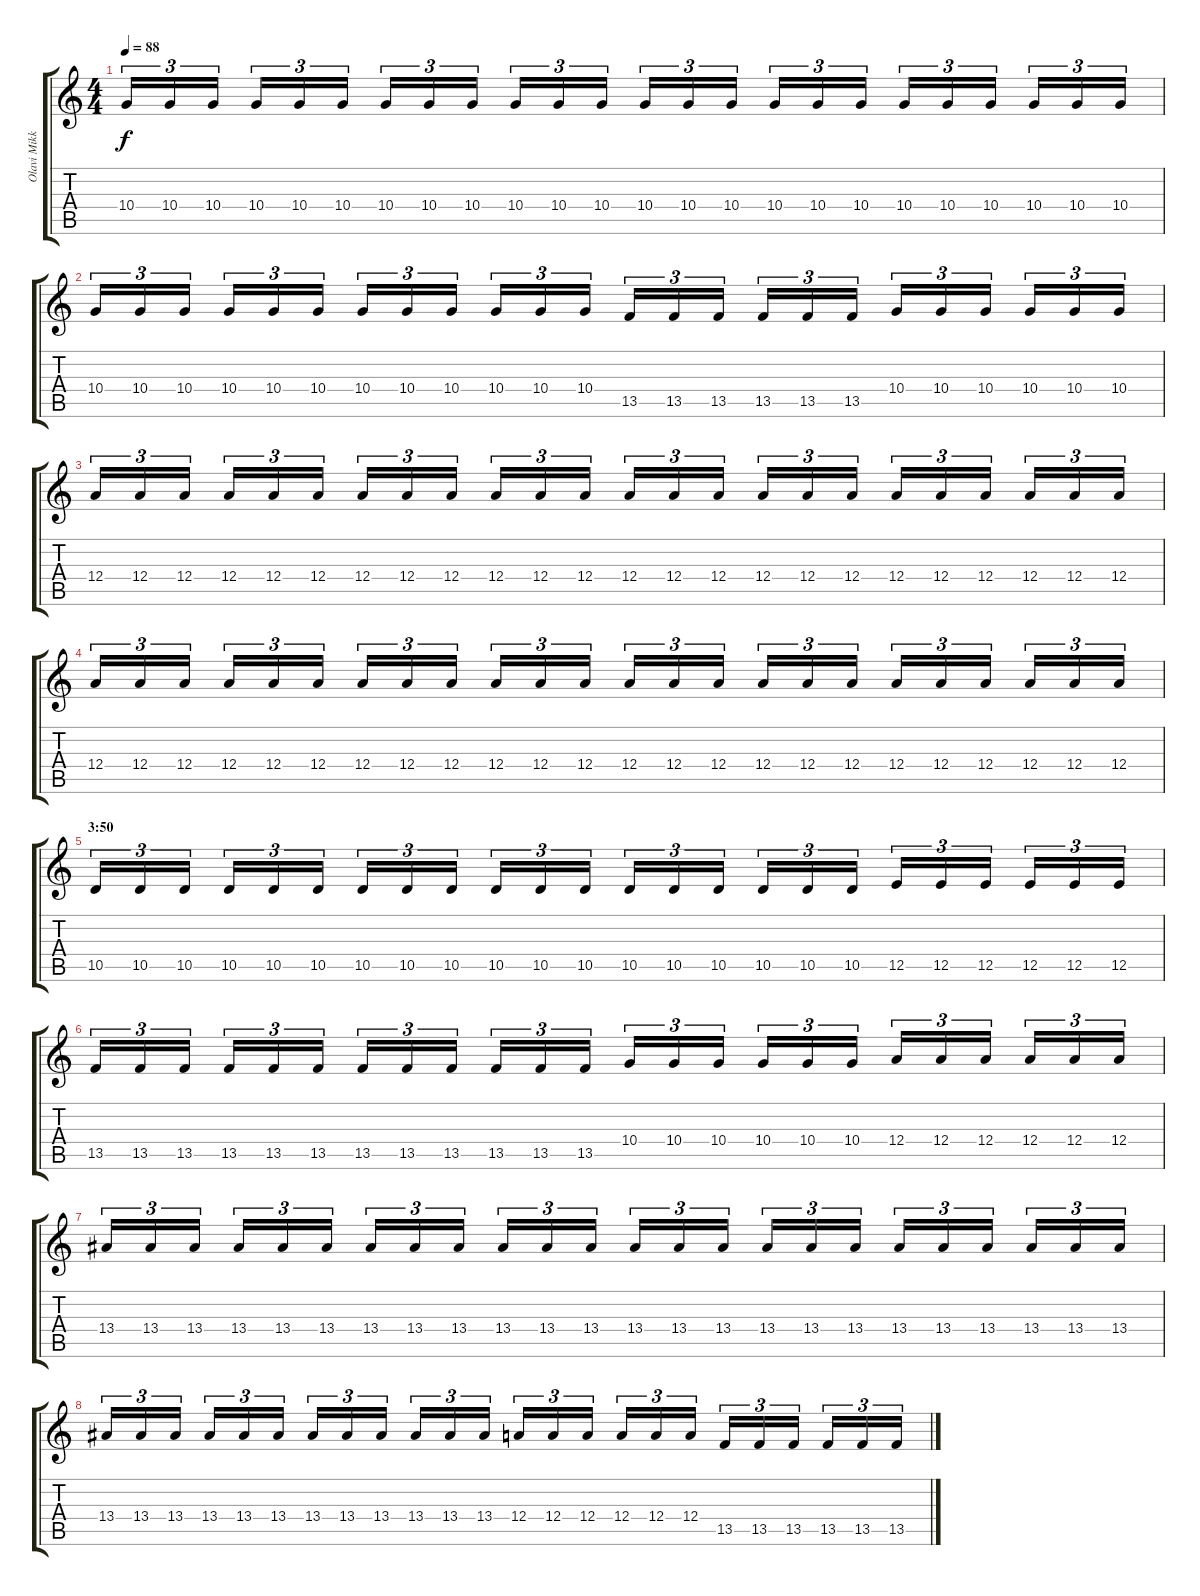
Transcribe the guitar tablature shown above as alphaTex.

\track ("Olavi Mikkonen" "Olavi Mikk") {instrument distortionguitar}
\staff {score tabs}
\tuning (B3 Gb3 D3 A2 E2 B1) {hide}
\ts (4 4)
\tempo 88
\clef g2
\ks c
10.4.16{tu (3 2) dy f} 10.4.16{tu (3 2)} 10.4.16{tu (3 2)} 10.4.16{tu (3 2)} 10.4.16{tu (3 2)} 10.4.16{tu (3 2)} 10.4.16{tu (3 2)} 10.4.16{tu (3 2)} 10.4.16{tu (3 2)} 10.4.16{tu (3 2)} 10.4.16{tu (3 2)} 10.4.16{tu (3 2)} 10.4.16{tu (3 2)} 10.4.16{tu (3 2)} 10.4.16{tu (3 2)} 10.4.16{tu (3 2)} 10.4.16{tu (3 2)} 10.4.16{tu (3 2)} 10.4.16{tu (3 2)} 10.4.16{tu (3 2)} 10.4.16{tu (3 2)} 10.4.16{tu (3 2)} 10.4.16{tu (3 2)} 10.4.16{tu (3 2)} |
10.4.16{tu (3 2)} 10.4.16{tu (3 2)} 10.4.16{tu (3 2)} 10.4.16{tu (3 2)} 10.4.16{tu (3 2)} 10.4.16{tu (3 2)} 10.4.16{tu (3 2)} 10.4.16{tu (3 2)} 10.4.16{tu (3 2)} 10.4.16{tu (3 2)} 10.4.16{tu (3 2)} 10.4.16{tu (3 2)} 13.5.16{tu (3 2)} 13.5.16{tu (3 2)} 13.5.16{tu (3 2)} 13.5.16{tu (3 2)} 13.5.16{tu (3 2)} 13.5.16{tu (3 2)} 10.4.16{tu (3 2)} 10.4.16{tu (3 2)} 10.4.16{tu (3 2)} 10.4.16{tu (3 2)} 10.4.16{tu (3 2)} 10.4.16{tu (3 2)} |
12.4.16{tu (3 2)} 12.4.16{tu (3 2)} 12.4.16{tu (3 2)} 12.4.16{tu (3 2)} 12.4.16{tu (3 2)} 12.4.16{tu (3 2)} 12.4.16{tu (3 2)} 12.4.16{tu (3 2)} 12.4.16{tu (3 2)} 12.4.16{tu (3 2)} 12.4.16{tu (3 2)} 12.4.16{tu (3 2)} 12.4.16{tu (3 2)} 12.4.16{tu (3 2)} 12.4.16{tu (3 2)} 12.4.16{tu (3 2)} 12.4.16{tu (3 2)} 12.4.16{tu (3 2)} 12.4.16{tu (3 2)} 12.4.16{tu (3 2)} 12.4.16{tu (3 2)} 12.4.16{tu (3 2)} 12.4.16{tu (3 2)} 12.4.16{tu (3 2)} |
12.4.16{tu (3 2)} 12.4.16{tu (3 2)} 12.4.16{tu (3 2)} 12.4.16{tu (3 2)} 12.4.16{tu (3 2)} 12.4.16{tu (3 2)} 12.4.16{tu (3 2)} 12.4.16{tu (3 2)} 12.4.16{tu (3 2)} 12.4.16{tu (3 2)} 12.4.16{tu (3 2)} 12.4.16{tu (3 2)} 12.4.16{tu (3 2)} 12.4.16{tu (3 2)} 12.4.16{tu (3 2)} 12.4.16{tu (3 2)} 12.4.16{tu (3 2)} 12.4.16{tu (3 2)} 12.4.16{tu (3 2)} 12.4.16{tu (3 2)} 12.4.16{tu (3 2)} 12.4.16{tu (3 2)} 12.4.16{tu (3 2)} 12.4.16{tu (3 2)} |
\section ("" "3:50")
10.5.16{tu (3 2)} 10.5.16{tu (3 2)} 10.5.16{tu (3 2)} 10.5.16{tu (3 2)} 10.5.16{tu (3 2)} 10.5.16{tu (3 2)} 10.5.16{tu (3 2)} 10.5.16{tu (3 2)} 10.5.16{tu (3 2)} 10.5.16{tu (3 2)} 10.5.16{tu (3 2)} 10.5.16{tu (3 2)} 10.5.16{tu (3 2)} 10.5.16{tu (3 2)} 10.5.16{tu (3 2)} 10.5.16{tu (3 2)} 10.5.16{tu (3 2)} 10.5.16{tu (3 2)} 12.5.16{tu (3 2)} 12.5.16{tu (3 2)} 12.5.16{tu (3 2)} 12.5.16{tu (3 2)} 12.5.16{tu (3 2)} 12.5.16{tu (3 2)} |
13.5.16{tu (3 2)} 13.5.16{tu (3 2)} 13.5.16{tu (3 2)} 13.5.16{tu (3 2)} 13.5.16{tu (3 2)} 13.5.16{tu (3 2)} 13.5.16{tu (3 2)} 13.5.16{tu (3 2)} 13.5.16{tu (3 2)} 13.5.16{tu (3 2)} 13.5.16{tu (3 2)} 13.5.16{tu (3 2)} 10.4.16{tu (3 2)} 10.4.16{tu (3 2)} 10.4.16{tu (3 2)} 10.4.16{tu (3 2)} 10.4.16{tu (3 2)} 10.4.16{tu (3 2)} 12.4.16{tu (3 2)} 12.4.16{tu (3 2)} 12.4.16{tu (3 2)} 12.4.16{tu (3 2)} 12.4.16{tu (3 2)} 12.4.16{tu (3 2)} |
13.4.16{tu (3 2)} 13.4.16{tu (3 2)} 13.4.16{tu (3 2)} 13.4.16{tu (3 2)} 13.4.16{tu (3 2)} 13.4.16{tu (3 2)} 13.4.16{tu (3 2)} 13.4.16{tu (3 2)} 13.4.16{tu (3 2)} 13.4.16{tu (3 2)} 13.4.16{tu (3 2)} 13.4.16{tu (3 2)} 13.4.16{tu (3 2)} 13.4.16{tu (3 2)} 13.4.16{tu (3 2)} 13.4.16{tu (3 2)} 13.4.16{tu (3 2)} 13.4.16{tu (3 2)} 13.4.16{tu (3 2)} 13.4.16{tu (3 2)} 13.4.16{tu (3 2)} 13.4.16{tu (3 2)} 13.4.16{tu (3 2)} 13.4.16{tu (3 2)} |
13.4.16{tu (3 2)} 13.4.16{tu (3 2)} 13.4.16{tu (3 2)} 13.4.16{tu (3 2)} 13.4.16{tu (3 2)} 13.4.16{tu (3 2)} 13.4.16{tu (3 2)} 13.4.16{tu (3 2)} 13.4.16{tu (3 2)} 13.4.16{tu (3 2)} 13.4.16{tu (3 2)} 13.4.16{tu (3 2)} 12.4.16{tu (3 2)} 12.4.16{tu (3 2)} 12.4.16{tu (3 2)} 12.4.16{tu (3 2)} 12.4.16{tu (3 2)} 12.4.16{tu (3 2)} 13.5.16{tu (3 2)} 13.5.16{tu (3 2)} 13.5.16{tu (3 2)} 13.5.16{tu (3 2)} 13.5.16{tu (3 2)} 13.5.16{tu (3 2)}
